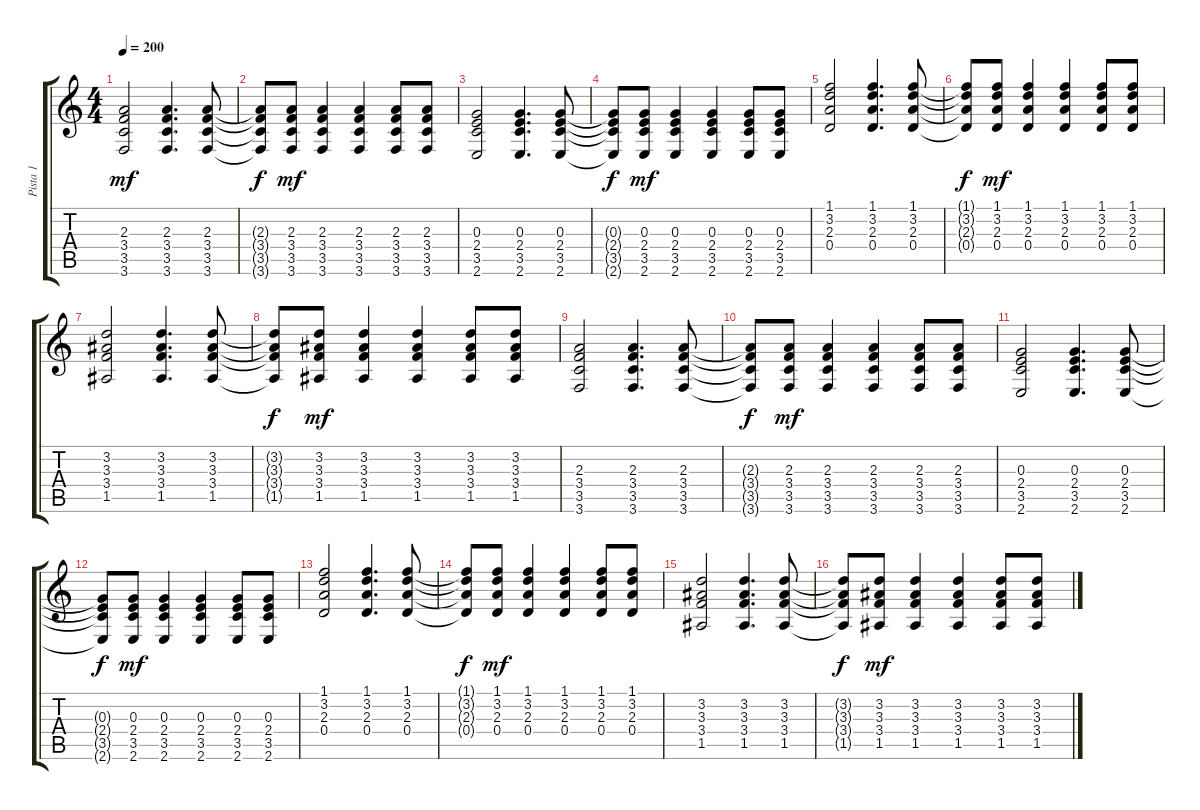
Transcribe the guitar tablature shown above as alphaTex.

\track ("Pista 1" "Pista 1") {instrument acousticguitarsteel}
\staff {score tabs}
\tuning (E4 B3 G3 D3 A2 D2) {hide}
\ts (4 4)
\tempo 200
\clef g2
\ks c
(2.3 3.4 3.5 3.6).2{dy mf} (2.3 3.4 3.5 3.6).4{d} (2.3 3.4 3.5 3.6).8 |
(2.3{t} 3.4{t} 3.5{t} 3.6{t}).8{dy f} (2.3 3.4 3.5 3.6).8{dy mf} (2.3 3.4 3.5 3.6).4 (2.3 3.4 3.5 3.6).4 (2.3 3.4 3.5 3.6).8 (2.3 3.4 3.5 3.6).8 |
(0.3 2.4 3.5 2.6).2 (0.3 2.4 3.5 2.6).4{d} (0.3 2.4 3.5 2.6).8 |
(0.3{t} 2.4{t} 3.5{t} 2.6{t}).8{dy f} (0.3 2.4 3.5 2.6).8{dy mf} (0.3 2.4 3.5 2.6).4 (0.3 2.4 3.5 2.6).4 (0.3 2.4 3.5 2.6).8 (0.3 2.4 3.5 2.6).8 |
(1.1 3.2 2.3 0.4).2 (1.1 3.2 2.3 0.4).4{d} (1.1 3.2 2.3 0.4).8 |
(1.1{t} 3.2{t} 2.3{t} 0.4{t}).8{dy f} (1.1 3.2 2.3 0.4).8{dy mf} (1.1 3.2 2.3 0.4).4 (1.1 3.2 2.3 0.4).4 (1.1 3.2 2.3 0.4).8 (1.1 3.2 2.3 0.4).8 |
(3.2 3.3 3.4 1.5).2 (3.2 3.3 3.4 1.5).4{d} (3.2 3.3 3.4 1.5).8 |
(3.2{t} 3.3{t} 3.4{t} 1.5{t}).8{dy f} (3.2 3.3 3.4 1.5).8{dy mf} (3.2 3.3 3.4 1.5).4 (3.2 3.3 3.4 1.5).4 (3.2 3.3 3.4 1.5).8 (3.2 3.3 3.4 1.5).8 |
(2.3 3.4 3.5 3.6).2 (2.3 3.4 3.5 3.6).4{d} (2.3 3.4 3.5 3.6).8 |
(2.3{t} 3.4{t} 3.5{t} 3.6{t}).8{dy f} (2.3 3.4 3.5 3.6).8{dy mf} (2.3 3.4 3.5 3.6).4 (2.3 3.4 3.5 3.6).4 (2.3 3.4 3.5 3.6).8 (2.3 3.4 3.5 3.6).8 |
(0.3 2.4 3.5 2.6).2 (0.3 2.4 3.5 2.6).4{d} (0.3 2.4 3.5 2.6).8 |
(0.3{t} 2.4{t} 3.5{t} 2.6{t}).8{dy f} (0.3 2.4 3.5 2.6).8{dy mf} (0.3 2.4 3.5 2.6).4 (0.3 2.4 3.5 2.6).4 (0.3 2.4 3.5 2.6).8 (0.3 2.4 3.5 2.6).8 |
(1.1 3.2 2.3 0.4).2 (1.1 3.2 2.3 0.4).4{d} (1.1 3.2 2.3 0.4).8 |
(1.1{t} 3.2{t} 2.3{t} 0.4{t}).8{dy f} (1.1 3.2 2.3 0.4).8{dy mf} (1.1 3.2 2.3 0.4).4 (1.1 3.2 2.3 0.4).4 (1.1 3.2 2.3 0.4).8 (1.1 3.2 2.3 0.4).8 |
(3.2 3.3 3.4 1.5).2 (3.2 3.3 3.4 1.5).4{d} (3.2 3.3 3.4 1.5).8 |
(3.2{t} 3.3{t} 3.4{t} 1.5{t}).8{dy f} (3.2 3.3 3.4 1.5).8{dy mf} (3.2 3.3 3.4 1.5).4 (3.2 3.3 3.4 1.5).4 (3.2 3.3 3.4 1.5).8 (3.2 3.3 3.4 1.5).8
